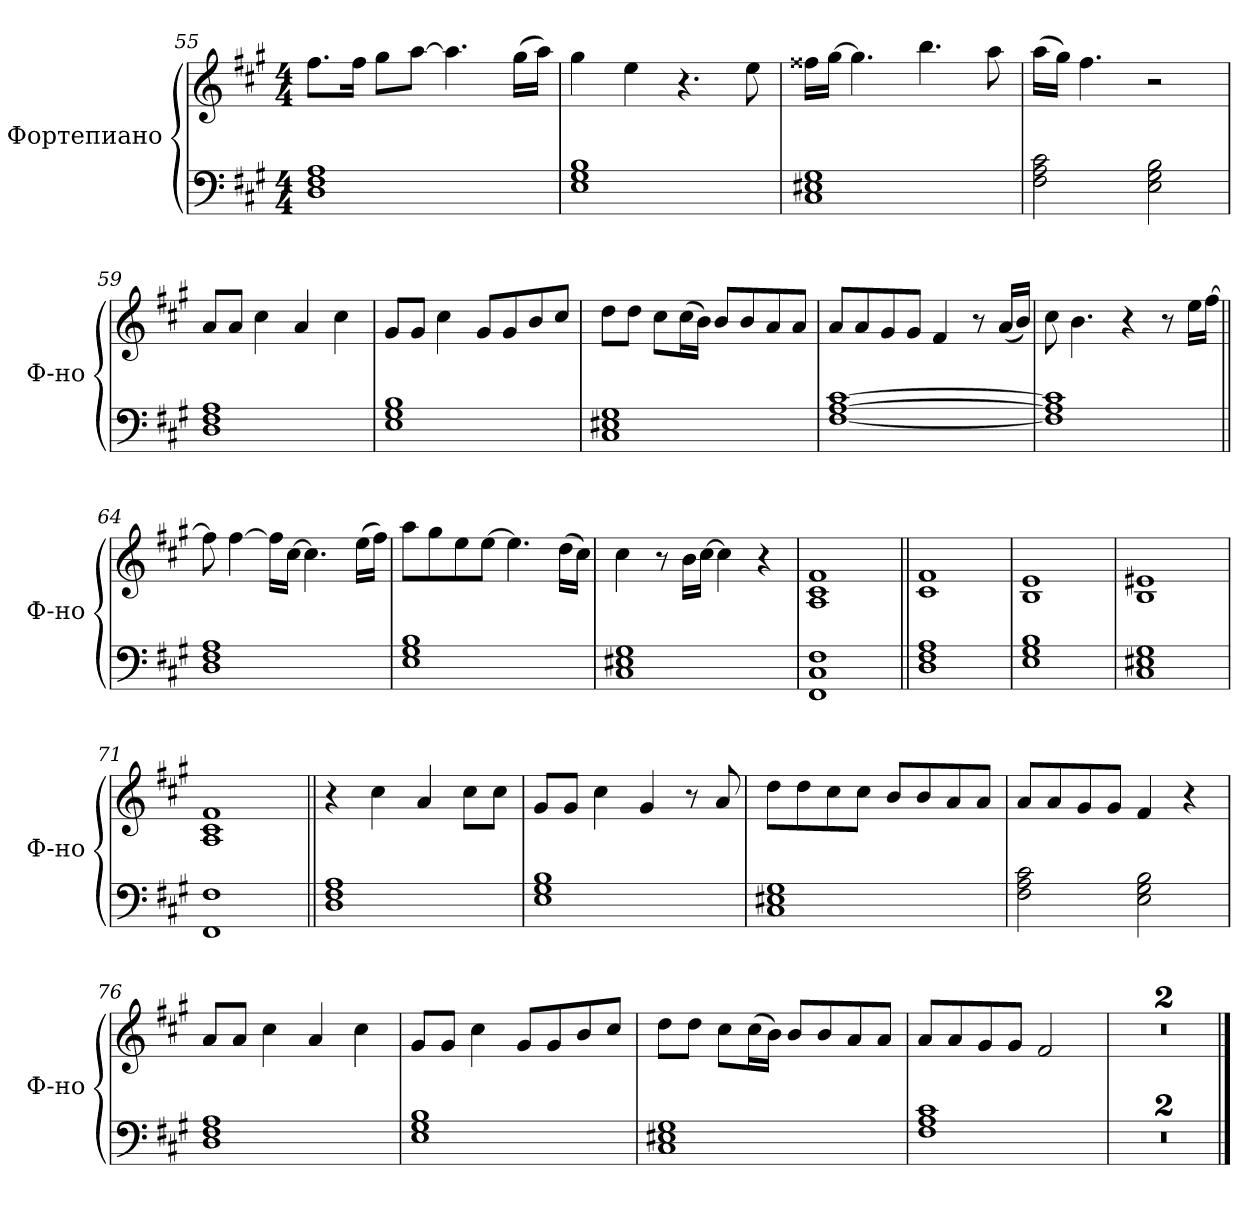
**kern	**kern
*part1	*part1
*staff2	*staff1
*I"Фортепиано	*
*I'Ф-но	*
*clefF4	*clefG2
*k[f#c#g#]	*k[f#c#g#]
*M4/4	*M4/4
=55	=55
1D 1F# 1A	8.ff#\L
.	16ff#\Jk
.	8gg#\L
.	[8aa\J
.	4.aa\]
.	(>16gg#\LL
.	16aa\JJ)
=56	=56
1E 1G# 1B	4gg#\
.	4ee\
.	4.r
.	8ee\
=57	=57
1C# 1E#X 1G#	16ff##X\LL
.	[16gg#\JJ
.	4.gg#\]
.	4.bb\
.	8aa\
!!LO:LB:g=z
=58	=58
2F#\ 2A\ 2c#\	(>16aa\LL
.	16gg#\JJ)
.	4.ff#\
2E\ 2G#\ 2B\	2r
=59	=59
1D 1F# 1A	8a/L
.	8a/J
.	4cc#\
.	4a/
.	4cc#\
=60	=60
1E 1G# 1B	8g#/L
.	8g#/J
.	4cc#\
.	8g#/L
.	8g#/
.	8b/
.	8cc#/J
=61	=61
1C# 1E#X 1G#	8dd\L
.	8dd\J
.	8cc#\L
.	(>16cc#\L
.	16b\JJ)
.	8b/L
.	8b/
.	8a/
.	8a/J
!!LO:LB:g=z
=62	=62
[1F# [1A [1c#	8a/L
.	8a/
.	8g#/
.	8g#/J
.	4f#/
.	8r
.	(<16a/LL
.	16b/JJ)
=63	=63
1F#] 1A] 1c#]	8cc#\
.	4.b\
.	4r
.	8r
.	16ee\LL
.	[16ff#\JJ
=64||	=64||
1D 1F# 1A	8ff#\]
.	[4ff#\
.	16ff#\LL]
.	[16cc#\JJ
.	4.cc#\]
.	(>16ee\LL
.	16ff#\JJ)
=65	=65
1E 1G# 1B	8aa\L
.	8gg#\
.	8ee\
.	[8ee\J
.	4.ee\]
.	(>16dd\LL
.	16cc#\JJ)
!!LO:LB:g=z
=66	=66
1C# 1E#X 1G#	4cc#\
.	8r
.	16b\LL
.	[16cc#\JJ
.	4cc#\]
.	4r
=67	=67
1FF# 1C# 1F#	1A 1c# 1f#
=68||	=68||
1D 1F# 1A	1c# 1f#
=69	=69
1E 1G# 1B	1B 1e
=70	=70
1C# 1E#X 1G#	1B 1e#X
=71	=71
1FF# 1F#	1A 1c# 1f#
=72||	=72||
1D 1F# 1A	4r
.	4cc#\
.	4a/
.	8cc#\L
.	8cc#\J
!!LO:LB:g=z
=73	=73
1E 1G# 1B	8g#/L
.	8g#/J
.	4cc#\
.	4g#/
.	8r
.	8a/
=74	=74
1C# 1E#X 1G#	8dd\L
.	8dd\
.	8cc#\
.	8cc#\J
.	8b/L
.	8b/
.	8a/
.	8a/J
=75	=75
2F#\ 2A\ 2c#\	8a/L
.	8a/
.	8g#/
.	8g#/J
2E\ 2G#\ 2B\	4f#/
.	4r
=76	=76
1D 1F# 1A	8a/L
.	8a/J
.	4cc#\
.	4a/
.	4cc#\
=77	=77
1E 1G# 1B	8g#/L
.	8g#/J
.	4cc#\
.	8g#/L
.	8g#/
.	8b/
.	8cc#/J
!!LO:LB:g=z
=78	=78
1C# 1E#X 1G#	8dd\L
.	8dd\J
.	8cc#\L
.	(>16cc#\L
.	16b\JJ)
.	8b/L
.	8b/
.	8a/
.	8a/J
=79	=79
1F# 1A 1c#	8a/L
.	8a/
.	8g#/
.	8g#/J
.	2f#/
=80	=80
1r	1r
=81	=81
1r	1r
==	==
*-	*-
